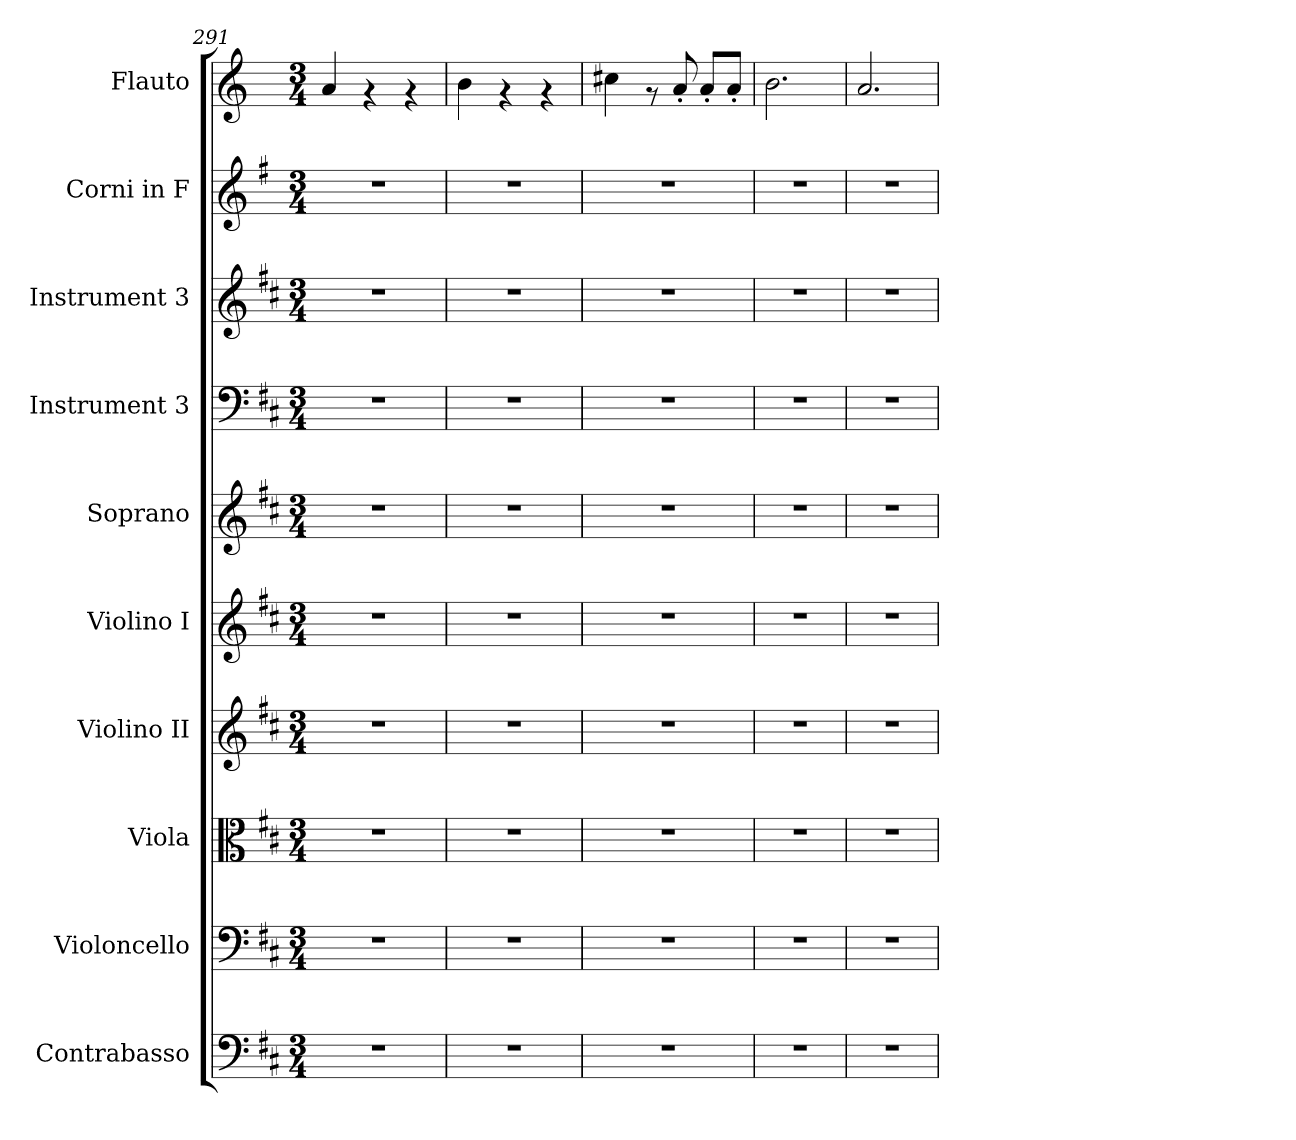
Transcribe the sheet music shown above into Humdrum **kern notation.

**kern	**kern	**kern	**kern	**kern	**kern	**kern	**kern	**kern	**kern
*part10	*part9	*part8	*part7	*part6	*part5	*part4	*part3	*part2	*part1
*staff10	*staff9	*staff8	*staff7	*staff6	*staff5	*staff4	*staff3	*staff2	*staff1
*I"Contrabasso	*I"Violoncello	*I"Viola	*I"Violino II	*I"Violino I	*I"Soprano	*I"Instrument 3	*I"Instrument 3	*I"Corni in F	*I"Flauto
*I'Cb.	*I'Vc.	*I'Vla.	*I'Vln. II	*I'Vln. I	*I'S	*	*	*I'Cor.	*I'Fl.
*clefF4	*clefF4	*clefC3	*clefG2	*clefG2	*clefG2	*clefF4	*clefG2	*clefG2	*clefG2
*ITrd1c2	*ITrd1c2	*ITrd1c2	*ITrd1c2	*ITrd1c2	*ITrd1c2	*ITrd1c2	*ITrd1c2	*ITrd4c7	*ITrd1c2
*k[]	*k[]	*k[]	*k[]	*k[]	*k[]	*k[]	*k[]	*k[]	*k[b-e-]
*C:	*C:	*C:	*C:	*C:	*C:	*C:	*C:	*C:	*B-:
*M3/4	*M3/4	*M3/4	*M3/4	*M3/4	*M3/4	*M3/4	*M3/4	*M3/4	*M3/4
=291	=291	=291	=291	=291	=291	=291	=291	=291	=291
2.r	2.r	2.r	2.r	2.r	2.r	2.r	2.r	2.r	4g/
.	.	.	.	.	.	.	.	.	4rf
.	.	.	.	.	.	.	.	.	4rf
=292	=292	=292	=292	=292	=292	=292	=292	=292	=292
2.r	2.r	2.r	2.r	2.r	2.r	2.r	2.r	2.r	4a\
.	.	.	.	.	.	.	.	.	4rf
.	.	.	.	.	.	.	.	.	4rf
!!LO:PB:g=z
=293	=293	=293	=293	=293	=293	=293	=293	=293	=293
2.r	2.r	2.r	2.r	2.r	2.r	2.r	2.r	2.r	4bn\
.	.	.	.	.	.	.	.	.	8rf
.	.	.	.	.	.	.	.	.	8g'</
.	.	.	.	.	.	.	.	.	8g'</L
.	.	.	.	.	.	.	.	.	8g'</J
=294	=294	=294	=294	=294	=294	=294	=294	=294	=294
2.r	2.r	2.r	2.r	2.r	2.r	2.r	2.r	2.r	2.a\
=295	=295	=295	=295	=295	=295	=295	=295	=295	=295
2.r	2.r	2.r	2.r	2.r	2.r	2.r	2.r	2.r	2.g/
=	=	=	=	=	=	=	=	=	=
*-	*-	*-	*-	*-	*-	*-	*-	*-	*-
